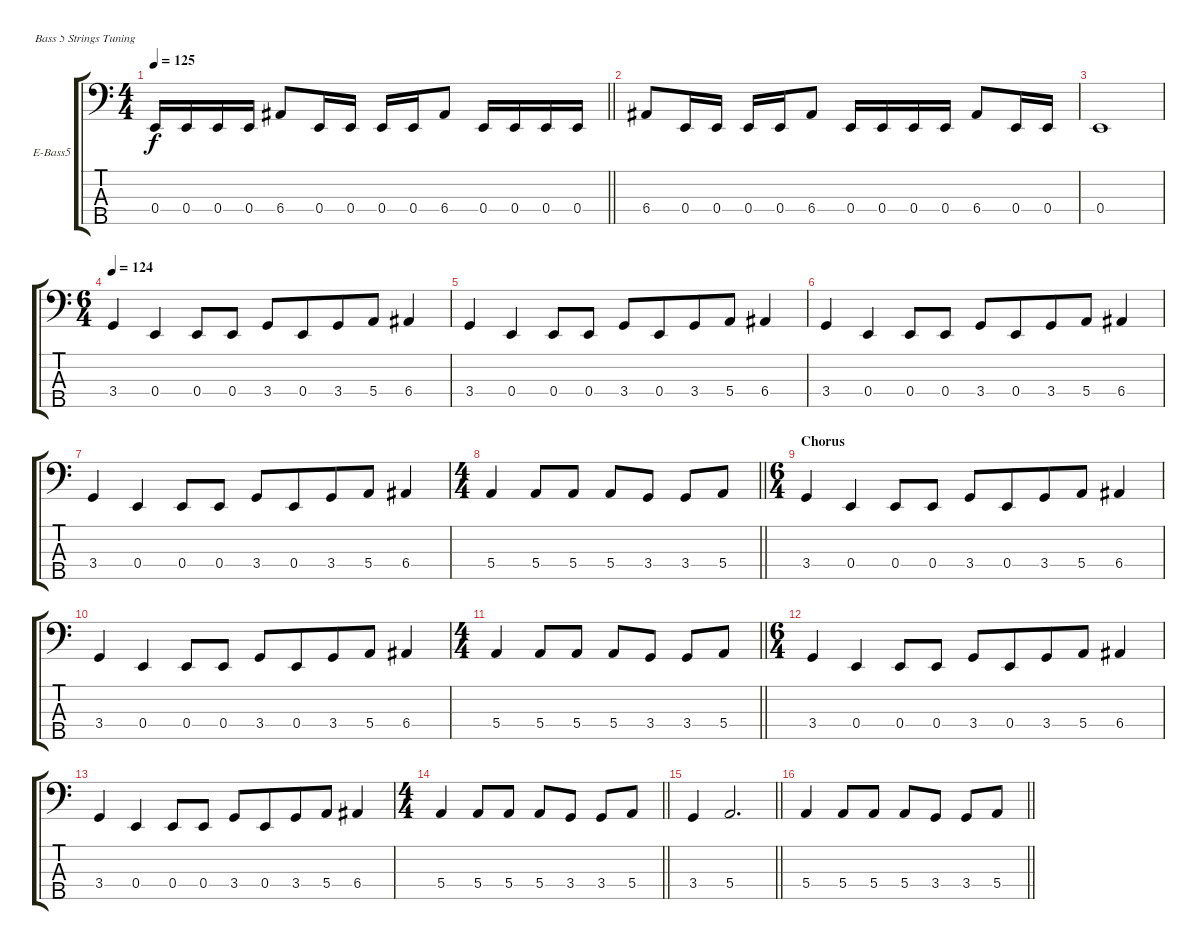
\bracketExtendMode groupsimilarinstruments
\firstSystemTrackNameOrientation horizontal
\otherSystemsTrackNameOrientation horizontal
\track ("Rob Trujillo" "E-Bass5") {instrument electricbassfinger}
\staff {score tabs}
\tuning (G2 D2 A1 E1 B0)
\ts (4 4)
\tempo 125
\clef f4
\barLineRight lightlight
\ks c
0.4.16{dy f} 0.4.16 0.4.16 0.4.16 6.4.8 0.4.16 0.4.16 0.4.16 0.4.16 6.4.8 0.4.16 0.4.16 0.4.16 0.4.16 |
6.4.8 0.4.16 0.4.16 0.4.16 0.4.16 6.4.8 0.4.16 0.4.16 0.4.16 0.4.16 6.4.8 0.4.16 0.4.16 |
0.4.1 |
\ts (6 4)
\beaming (8 6 6)
\tempo 124
3.4.4 0.4.4 0.4.8 0.4.8 3.4.8 0.4.8 3.4.8 5.4.8 6.4.4 |
3.4.4 0.4.4 0.4.8 0.4.8 3.4.8 0.4.8 3.4.8 5.4.8 6.4.4 |
3.4.4 0.4.4 0.4.8 0.4.8 3.4.8 0.4.8 3.4.8 5.4.8 6.4.4 |
3.4.4 0.4.4 0.4.8 0.4.8 3.4.8 0.4.8 3.4.8 5.4.8 6.4.4 |
\ts (4 4)
\beaming (8 2 2 2 2)
\barLineRight lightlight
5.4.4 5.4.8 5.4.8 5.4.8 3.4.8 3.4.8 5.4.8 |
\ts (6 4)
\beaming (8 6 6)
\section ("" "Chorus")
3.4.4 0.4.4 0.4.8 0.4.8 3.4.8 0.4.8 3.4.8 5.4.8 6.4.4 |
3.4.4 0.4.4 0.4.8 0.4.8 3.4.8 0.4.8 3.4.8 5.4.8 6.4.4 |
\ts (4 4)
\beaming (8 2 2 2 2)
\barLineRight lightlight
5.4.4 5.4.8 5.4.8 5.4.8 3.4.8 3.4.8 5.4.8 |
\ts (6 4)
\beaming (8 6 6)
3.4.4 0.4.4 0.4.8 0.4.8 3.4.8 0.4.8 3.4.8 5.4.8 6.4.4 |
3.4.4 0.4.4 0.4.8 0.4.8 3.4.8 0.4.8 3.4.8 5.4.8 6.4.4 |
\ts (4 4)
\beaming (8 2 2 2 2)
\barLineRight lightlight
5.4.4 5.4.8 5.4.8 5.4.8 3.4.8 3.4.8 5.4.8 |
\barLineRight lightlight
3.4.4 5.4.2{d} |
\barLineRight lightlight
5.4.4 5.4.8 5.4.8 5.4.8 3.4.8 3.4.8 5.4.8
